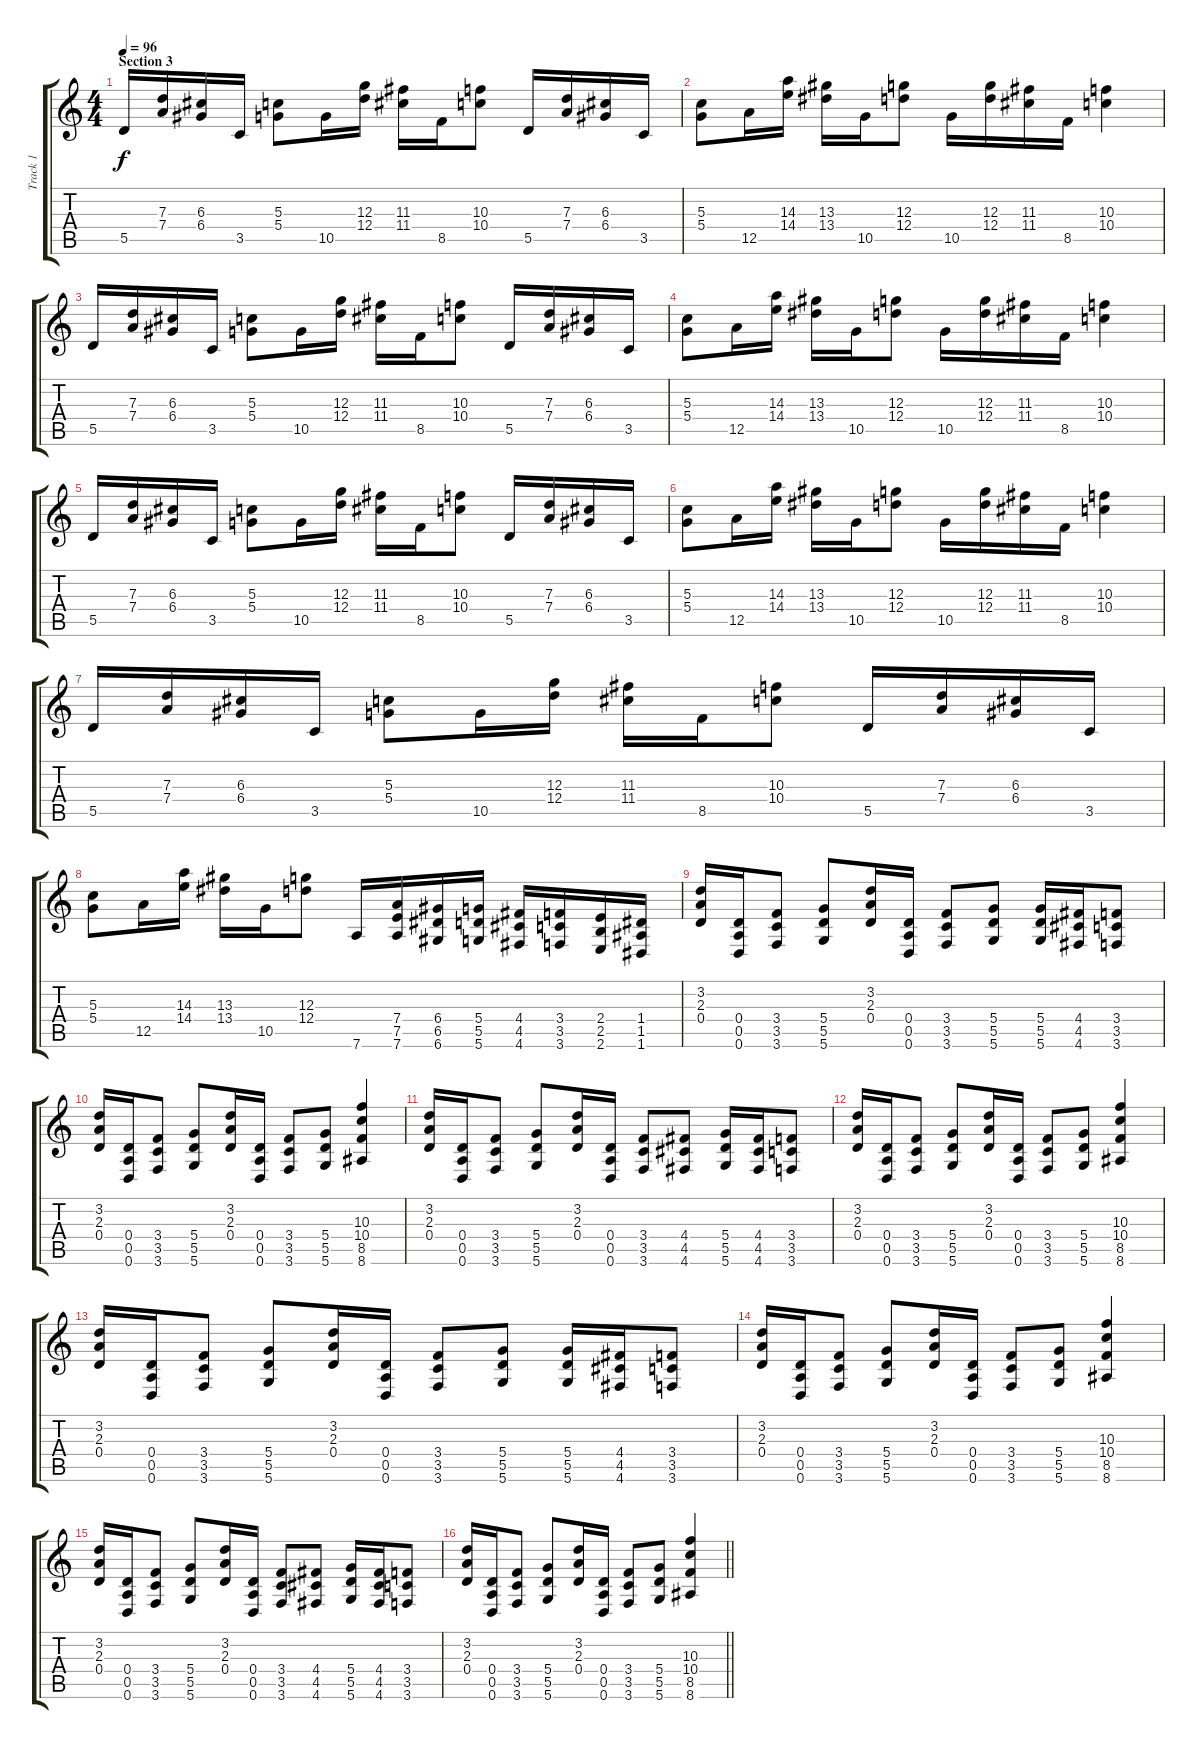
\track ("Track 1" "Track 1") {instrument overdrivenguitar}
\staff {score tabs}
\tuning (E4 B3 G3 D3 A2 D2) {hide}
\ts (4 4)
\section ("" "Section 3")
\tempo 96
\clef g2
\ks c
5.5.16{dy f} (7.3 7.4).16 (6.3 6.4).16 3.5.16 (5.3 5.4).8 10.5.16 (12.3 12.4).16 (11.3 11.4).16 8.5.16 (10.3 10.4).8 5.5.16 (7.3 7.4).16 (6.3 6.4).16 3.5.16 |
(5.3 5.4).8 12.5.16 (14.3 14.4).16 (13.3 13.4).16 10.5.16 (12.3 12.4).8 10.5.16 (12.3 12.4).16 (11.3 11.4).16 8.5.16 (10.3 10.4).4 |
5.5.16 (7.3 7.4).16 (6.3 6.4).16 3.5.16 (5.3 5.4).8 10.5.16 (12.3 12.4).16 (11.3 11.4).16 8.5.16 (10.3 10.4).8 5.5.16 (7.3 7.4).16 (6.3 6.4).16 3.5.16 |
(5.3 5.4).8 12.5.16 (14.3 14.4).16 (13.3 13.4).16 10.5.16 (12.3 12.4).8 10.5.16 (12.3 12.4).16 (11.3 11.4).16 8.5.16 (10.3 10.4).4 |
5.5.16 (7.3 7.4).16 (6.3 6.4).16 3.5.16 (5.3 5.4).8 10.5.16 (12.3 12.4).16 (11.3 11.4).16 8.5.16 (10.3 10.4).8 5.5.16 (7.3 7.4).16 (6.3 6.4).16 3.5.16 |
(5.3 5.4).8 12.5.16 (14.3 14.4).16 (13.3 13.4).16 10.5.16 (12.3 12.4).8 10.5.16 (12.3 12.4).16 (11.3 11.4).16 8.5.16 (10.3 10.4).4 |
5.5.16 (7.3 7.4).16 (6.3 6.4).16 3.5.16 (5.3 5.4).8 10.5.16 (12.3 12.4).16 (11.3 11.4).16 8.5.16 (10.3 10.4).8 5.5.16 (7.3 7.4).16 (6.3 6.4).16 3.5.16 |
(5.3 5.4).8 12.5.16 (14.3 14.4).16 (13.3 13.4).16 10.5.16 (12.3 12.4).8 7.6.16 (7.4 7.5 7.6).16 (6.4 6.5 6.6).16 (5.4 5.5 5.6).16 (4.4 4.5 4.6).16 (3.4 3.5 3.6).16 (2.4 2.5 2.6).16 (1.4 1.5 1.6).16 |
(3.2 2.3 0.4).16 (0.4 0.5 0.6).16 (3.4 3.5 3.6).8 (5.4 5.5 5.6).8 (3.2 2.3 0.4).16 (0.4 0.5 0.6).16 (3.4 3.5 3.6).8 (5.4 5.5 5.6).8 (5.4 5.5 5.6).16 (4.4 4.5 4.6).16 (3.4 3.5 3.6).8 |
(3.2 2.3 0.4).16 (0.4 0.5 0.6).16 (3.4 3.5 3.6).8 (5.4 5.5 5.6).8 (3.2 2.3 0.4).16 (0.4 0.5 0.6).16 (3.4 3.5 3.6).8 (5.4 5.5 5.6).8 (10.3 10.4 8.5 8.6).4 |
(3.2 2.3 0.4).16 (0.4 0.5 0.6).16 (3.4 3.5 3.6).8 (5.4 5.5 5.6).8 (3.2 2.3 0.4).16 (0.4 0.5 0.6).16 (3.4 3.5 3.6).8 (4.4 4.5 4.6).8 (5.4 5.5 5.6).16 (4.4 4.5 4.6).16 (3.4 3.5 3.6).8 |
(3.2 2.3 0.4).16 (0.4 0.5 0.6).16 (3.4 3.5 3.6).8 (5.4 5.5 5.6).8 (3.2 2.3 0.4).16 (0.4 0.5 0.6).16 (3.4 3.5 3.6).8 (5.4 5.5 5.6).8 (10.3 10.4 8.5 8.6).4 |
(3.2 2.3 0.4).16 (0.4 0.5 0.6).16 (3.4 3.5 3.6).8 (5.4 5.5 5.6).8 (3.2 2.3 0.4).16 (0.4 0.5 0.6).16 (3.4 3.5 3.6).8 (5.4 5.5 5.6).8 (5.4 5.5 5.6).16 (4.4 4.5 4.6).16 (3.4 3.5 3.6).8 |
(3.2 2.3 0.4).16 (0.4 0.5 0.6).16 (3.4 3.5 3.6).8 (5.4 5.5 5.6).8 (3.2 2.3 0.4).16 (0.4 0.5 0.6).16 (3.4 3.5 3.6).8 (5.4 5.5 5.6).8 (10.3 10.4 8.5 8.6).4 |
(3.2 2.3 0.4).16 (0.4 0.5 0.6).16 (3.4 3.5 3.6).8 (5.4 5.5 5.6).8 (3.2 2.3 0.4).16 (0.4 0.5 0.6).16 (3.4 3.5 3.6).8 (4.4 4.5 4.6).8 (5.4 5.5 5.6).16 (4.4 4.5 4.6).16 (3.4 3.5 3.6).8 |
\barLineRight lightlight
(3.2 2.3 0.4).16 (0.4 0.5 0.6).16 (3.4 3.5 3.6).8 (5.4 5.5 5.6).8 (3.2 2.3 0.4).16 (0.4 0.5 0.6).16 (3.4 3.5 3.6).8 (5.4 5.5 5.6).8 (10.3 10.4 8.5 8.6).4
